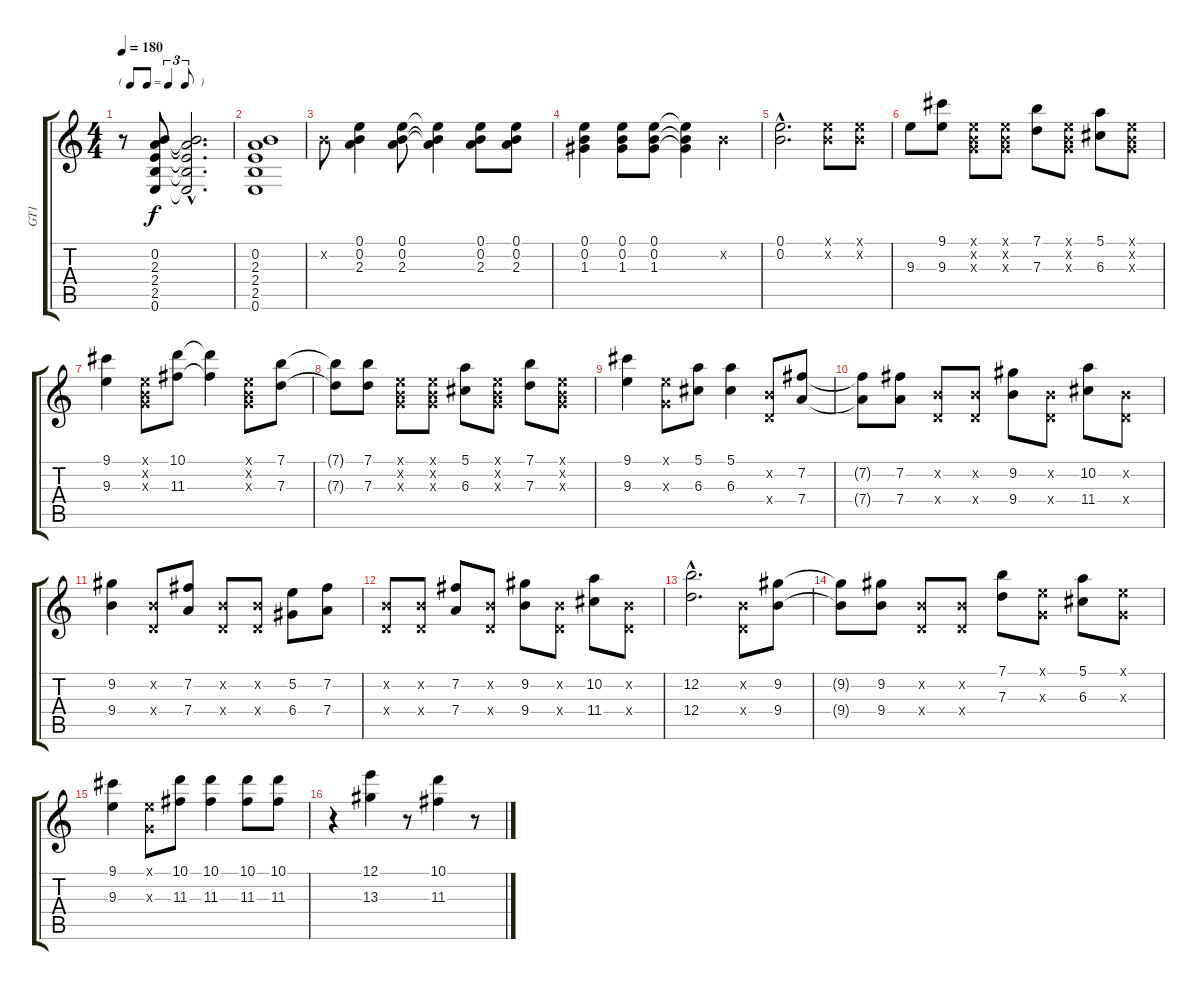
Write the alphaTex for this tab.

\track ("GT1" "GT1") {instrument electricguitarclean}
\staff {score tabs}
\tuning (E4 B3 G3 D3 A2 E2) {hide}
\ts (4 4)
\tf triplet8th
\tempo 180
\clef g2
\ks c
r.8{dy f} (0.2 2.3 2.4 2.5 0.6).8 (0.2{hac t} 2.3{hac t} 2.4{hac t} 2.5{hac t} 0.6{hac t}).2{d} |
(0.2 2.3 2.4 2.5 0.6).1 |
0.2{x}.8 (0.1 0.2 2.3).4 (0.1 0.2 2.3).8 (0.1{t} 0.2{t} 2.3{t}).4 (0.1 0.2 2.3).8 (0.1 0.2 2.3).8 |
(0.1 0.2 1.3).4 (0.1 0.2 1.3).8 (0.1 0.2 1.3).8 (0.1{t} 0.2{t} 1.3{t}).4 0.2{x}.4 |
(0.1{hac} 0.2{hac}).2{d} (0.1{x} 0.2{x}).8 (0.1{x} 0.2{x}).8 |
9.3.8 (9.1 9.3).8 (0.1{x} 0.2{x} 0.3{x}).8 (0.1{x} 0.2{x} 0.3{x}).8 (7.1 7.3).8 (0.1{x} 0.2{x} 0.3{x}).8 (5.1 6.3).8 (0.1{x} 0.2{x} 0.3{x}).8 |
(9.1 9.3).4 (0.1{x} 0.2{x} 0.3{x}).8 (10.1 11.3).8 (10.1{t} 11.3{t}).4 (0.1{x} 0.2{x} 0.3{x}).8 (7.1 7.3).8 |
(7.1{t} 7.3{t}).8 (7.1 7.3).8 (0.1{x} 0.2{x} 0.3{x}).8 (0.1{x} 0.2{x} 0.3{x}).8 (5.1 6.3).8 (0.1{x} 0.2{x} 0.3{x}).8 (7.1 7.3).8 (0.1{x} 0.2{x} 0.3{x}).8 |
(9.1 9.3).4 (0.1{x} 0.3{x}).8 (5.1 6.3).8 (5.1 6.3).4 (0.2{x} 0.4{x}).8 (7.2 7.4).8 |
(7.2{t} 7.4{t}).8 (7.2 7.4).8 (0.2{x} 0.4{x}).8 (0.2{x} 0.4{x}).8 (9.2 9.4).8 (0.2{x} 0.4{x}).8 (10.2 11.4).8 (0.2{x} 0.4{x}).8 |
(9.2 9.4).4 (0.2{x} 0.4{x}).8 (7.2 7.4).8 (0.2{x} 0.4{x}).8 (0.2{x} 0.4{x}).8 (5.2 6.4).8 (7.2 7.4).8 |
(0.2{x} 0.4{x}).8 (0.2{x} 0.4{x}).8 (7.2 7.4).8 (0.2{x} 0.4{x}).8 (9.2 9.4).8 (0.2{x} 0.4{x}).8 (10.2 11.4).8 (0.2{x} 0.4{x}).8 |
(12.2{hac} 12.4{hac}).2{d} (0.2{x} 0.4{x}).8 (9.2 9.4).8 |
(9.2{t} 9.4{t}).8 (9.2 9.4).8 (0.2{x} 0.4{x}).8 (0.2{x} 0.4{x}).8 (7.1 7.3).8 (0.1{x} 0.3{x}).8 (5.1 6.3).8 (0.1{x} 0.3{x}).8 |
(9.1 9.3).4 (0.1{x} 0.3{x}).8 (10.1 11.3).8 (10.1 11.3).4 (10.1 11.3).8 (10.1 11.3).8 |
r.4 (12.1 13.3).4 r.8 (10.1 11.3).4 r.8
